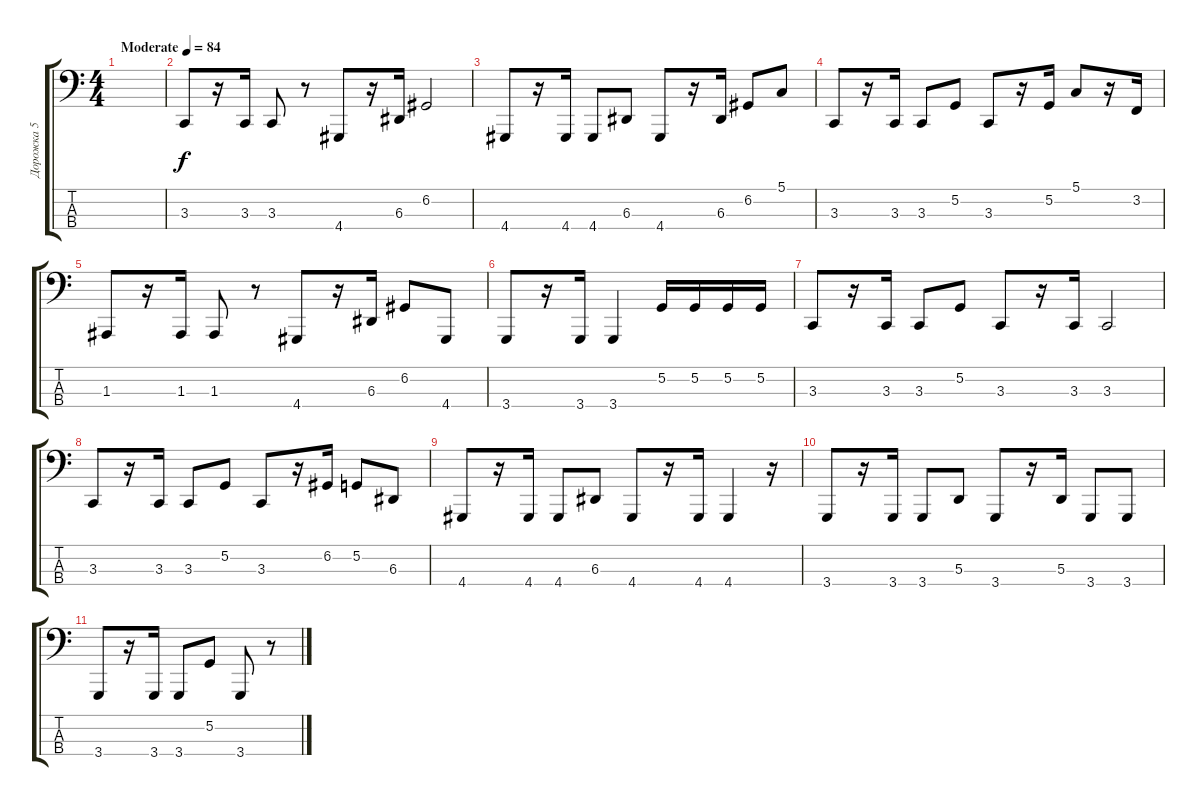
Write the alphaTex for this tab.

\track ("Дорожка 5" "Дорожка 5") {instrument fx7echoes}
\staff {score tabs}
\tuning (G2 D2 A1 E1) {hide}
\ts (4 4)
\tempo (84 "Moderate")
\clef f4
\ks c
|
3.3.8 r.16 3.3.16 3.3.8 r.8 4.4.8 r.16 6.3.16 6.2.2 |
4.4.8 r.16 4.4.16 4.4.8 6.3.8 4.4.8 r.16 6.3.16 6.2.8 5.1.8 |
3.3.8 r.16 3.3.16 3.3.8 5.2.8 3.3.8 r.16 5.2.16 5.1.8 r.16 3.2.16 |
1.3.8 r.16 1.3.16 1.3.8 r.8 4.4.8 r.16 6.3.16 6.2.8 4.4.8 |
3.4.8 r.16 3.4.16 3.4.4 5.2.16 5.2.16 5.2.16 5.2.16 |
3.3.8 r.16 3.3.16 3.3.8 5.2.8 3.3.8 r.16 3.3.16 3.3.2 |
3.3.8 r.16 3.3.16 3.3.8 5.2.8 3.3.8 r.16 6.2.16 5.2.8 6.3.8 |
4.4.8 r.16 4.4.16 4.4.8 6.3.8 4.4.8 r.16 4.4.16 4.4.4 r.16 |
3.4.8 r.16 3.4.16 3.4.8 5.3.8 3.4.8 r.16 5.3.16 3.4.8 3.4.8 |
3.4.8 r.16 3.4.16 3.4.8 5.2.8 3.4.8 r.8
